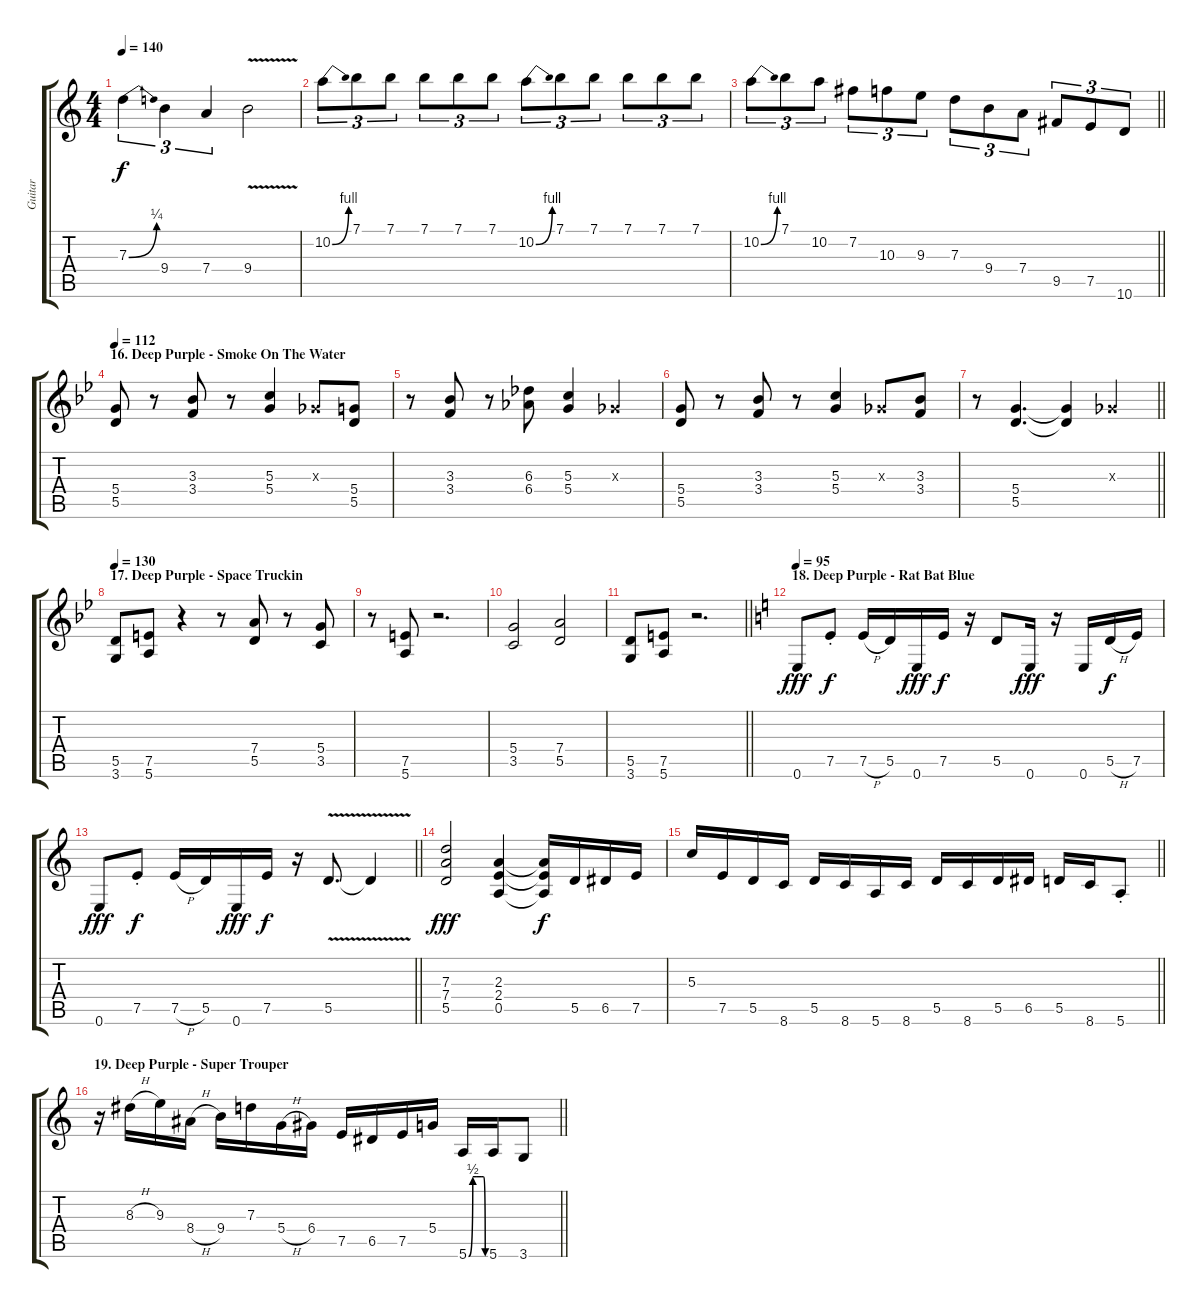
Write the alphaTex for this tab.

\track ("Guitar" "Guitar") {instrument overdrivenguitar}
\staff {score tabs}
\tuning (E4 B3 G3 D3 A2 E2) {hide}
\ts (4 4)
\tempo 140
\clef g2
\ks c
7.3{be (bend 0 0 60 1)}.4{tu (3 2) dy f} 9.4.4{tu (3 2)} 7.4.4{tu (3 2)} 9.4{v}.2 |
10.2{be (bend 0 0 60 4)}.8{tu (3 2)} 7.1.8{tu (3 2)} 7.1.8{tu (3 2)} 7.1.8{tu (3 2)} 7.1.8{tu (3 2)} 7.1.8{tu (3 2)} 10.2{be (bend 0 0 60 4)}.8{tu (3 2)} 7.1.8{tu (3 2)} 7.1.8{tu (3 2)} 7.1.8{tu (3 2)} 7.1.8{tu (3 2)} 7.1.8{tu (3 2)} |
\barLineRight lightlight
10.2{be (bend 0 0 60 4)}.8{tu (3 2)} 7.1.8{tu (3 2)} 10.2.8{tu (3 2)} 7.2.8{tu (3 2)} 10.3.8{tu (3 2)} 9.3.8{tu (3 2)} 7.3.8{tu (3 2)} 9.4.8{tu (3 2)} 7.4.8{tu (3 2)} 9.5.8{tu (3 2)} 7.5.8{tu (3 2)} 10.6.8{tu (3 2)} |
\section ("" "16. Deep Purple - Smoke On The Water")
\tempo 112
\ks bb
(5.4 5.5).8 r.8 (3.3 3.4).8 r.8 (5.3 5.4).4 -1.3{x}.8 (5.4 5.5).8 |
r.8 (3.3 3.4).8 r.8 (6.3 6.4).8 (5.3 5.4).4 -1.3{x}.4 |
(5.4 5.5).8 r.8 (3.3 3.4).8 r.8 (5.3 5.4).4 -1.3{x}.8 (3.3 3.4).8 |
\barLineRight lightlight
r.8 (5.4 5.5).4{d} (5.4{t} 5.5{t}).4 -1.3{x}.4 |
\section ("" "17. Deep Purple - Space Truckin")
\tempo 130
(5.5 3.6).8 (7.5 5.6).8 r.4 r.8 (7.4 5.5).8 r.8 (5.4 3.5).8 |
r.8 (7.5 5.6).8 r.2{d} |
(5.4 3.5).2 (7.4 5.5).2 |
\barLineRight lightlight
(5.5 3.6).8 (7.5 5.6).8 r.2{d} |
\section ("" "18. Deep Purple - Rat Bat Blue")
\tempo 95
\ks c
0.6.8{dy fff} 7.5{st}.8{dy f} 7.5{h}.16 5.5.16 0.6.16{dy fff} 7.5.16{dy f} r.16 5.5.8 0.6.16{dy fff} r.16 0.6.16 5.5{h}.16{dy f} 7.5.16 |
\barLineRight lightlight
0.6.8{dy fff} 7.5{st}.8{dy f} 7.5{h}.16 5.5.16 0.6.16{dy fff} 7.5.16{dy f} r.16 5.5{v}.8{d} 5.5{t}.4 |
(7.3 7.4 5.5).2{dy fff} (2.3 2.4 0.5).4 (2.3{t} 2.4{t} 0.5{t}).16{dy f} 5.5.16 6.5.16 7.5.16 |
\barLineRight lightlight
5.3.16 7.5.16 5.5.16 8.6.16 5.5.16 8.6.16 5.6.16 8.6.16 5.5.16 8.6.16 5.5.16 6.5.16 5.5.16 8.6.16 5.6{st}.8 |
\section ("" "19. Deep Purple - Super Trouper")
\barLineRight lightlight
r.16 8.3{h}.16 9.3.16 8.4{h}.16 9.4.16 7.3.16 5.4{h}.16 6.4.16 7.5.16 6.5.16 7.5.16 5.4.16 5.6{be (custom 0 0 15 2 30 2 45 2 53 2 60 0)}.16 5.6.16 3.6.8
